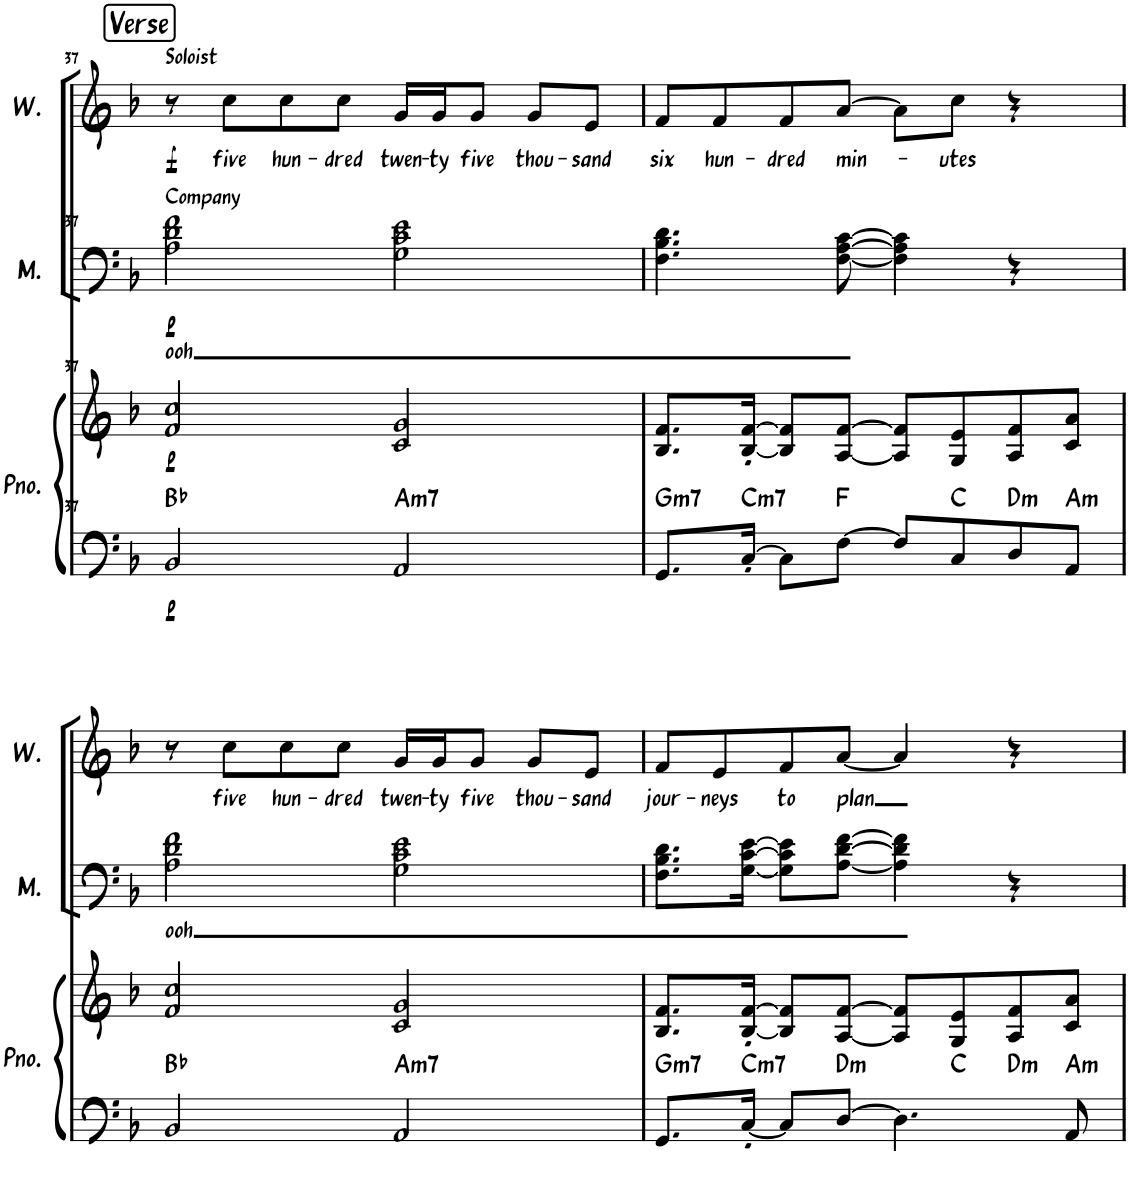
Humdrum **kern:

**kern	**kern	**dynam	**harte	**kern	**text	**dynam	**kern	**text	**dynam
*part3	*part3	*part3	*part3	*part2	*part2	*part2	*part1	*part1	*part1
*staff4	*staff3	*staff3/4	*	*staff2	*staff2	*staff2	*staff1	*staff1	*staff1
*I"钢琴	*	*	*	*I"男声	*	*	*I"女声	*	*
!!LO:PB:g=z
*clefF4	*clefG2	*	*	*clefF4	*	*	*clefG2	*	*
*k[b-]	*k[b-]	*	*	*k[b-]	*	*	*k[b-]	*	*
*M4/4	*M4/4	*	*	*M4/4	*	*	*M4/4	*	*
!!LO:REH:place=s1:a:B:cj:fs=14:t=Verse
=37	=37	=37	=37	=37	=37	=37	=37	=37	=37
!	!	!	!	!	!	!	!LO:TX:a:t=Soloist	!	!
!	!	!	!	!LO:TX:a:t=Company	!	!	!	!	!
!	!	!LO:DY:b=2	!	!	!LO:LY:b	!	!	!	!
!	!	!LO:DY:n=1:b	!	!	!	!LO:DY:b	!	!	!LO:DY:b
2BB-/	2f/ 2cc/	p p	Bb:maj	2A\ 2d\ 2f\	ooh	p	8r	.	f
!	!	!	!	!	!	!	!	!LO:LY:b	!
.	.	.	.	.	.	.	8cc\L	five	.
!	!	!	!	!	!	!	!	!LO:LY:b	!
.	.	.	.	.	.	.	8cc\	hun-	.
!	!	!	!	!	!	!	!	!LO:LY:b	!
.	.	.	.	.	.	.	8cc\J	-dred	.
!	!	!	!LO:H:kt=m7	!	!	!	!	!LO:LY:b	!
2AA/	2c/ 2g/	.	A:min7	2G\ 2c\ 2e\	.	.	16g/LL	twen-	.
!	!	!	!	!	!	!	!	!LO:LY:b	!
.	.	.	.	.	.	.	16g/J	-ty	.
!	!	!	!	!	!	!	!	!LO:LY:b	!
.	.	.	.	.	.	.	8g/J	five	.
!	!	!	!	!	!	!	!	!LO:LY:b	!
.	.	.	.	.	.	.	8g/L	thou-	.
!	!	!	!	!	!	!	!	!LO:LY:b	!
.	.	.	.	.	.	.	8e/J	-sand	.
=38	=38	=38	=38	=38	=38	=38	=38	=38	=38
!	!	!	!LO:H:kt=m7	!	!	!	!	!LO:LY:b	!
8.GG/L	8.B-/ 8.f/L	.	G:min7	4.F\ 4.B-\ 4.d\	.	.	8f/L	six	.
!	!	!	!	!	!	!	!	!LO:LY:b	!
.	.	.	.	.	.	.	8f/	hun-	.
!	!	!	!LO:H:kt=m7	!	!	!	!	!	!
[16C'/Jk	[16B-/' [16f/'Jk	.	C:min7	.	.	.	.	.	.
!	!	!	!	!	!	!	!	!LO:LY:b	!
8C\L]	8B-/] 8f/]L	.	.	.	.	.	8f/	-dred	.
!	!	!	!	!	!	!	!	!LO:LY:b	!
[8F\J	[8A/ [8f/J	.	F:maj	[8F\ [8A\ [8c\	.	.	[8a/J	min-	.
8F/L]	8A/] 8f/]L	.	.	4F\] 4A\] 4c\]	.	.	8a\L]	.	.
!	!	!	!	!	!	!	!	!LO:LY:b	!
8C/	8G/ 8e/	.	C:maj	.	.	.	8cc\J	-utes	.
!	!	!	!LO:H:kt=m	!	!	!	!	!	!
8D/	8A/ 8f/	.	D:min	4r	.	.	4r	.	.
!	!	!	!LO:H:kt=m	!	!	!	!	!	!
8AA/J	8c/ 8a/J	.	A:min	.	.	.	.	.	.
!!LO:LB:g=z
=39	=39	=39	=39	=39	=39	=39	=39	=39	=39
!	!	!	!	!	!LO:LY:b	!	!	!	!
2BB-/	2f/ 2cc/	.	Bb:maj	2A\ 2d\ 2f\	ooh	.	8r	.	.
!	!	!	!	!	!	!	!	!LO:LY:b	!
.	.	.	.	.	.	.	8cc\L	five	.
!	!	!	!	!	!	!	!	!LO:LY:b	!
.	.	.	.	.	.	.	8cc\	hun-	.
!	!	!	!	!	!	!	!	!LO:LY:b	!
.	.	.	.	.	.	.	8cc\J	-dred	.
!	!	!	!LO:H:kt=m7	!	!	!	!	!LO:LY:b	!
2AA/	2c/ 2g/	.	A:min7	2G\ 2c\ 2e\	.	.	16g/LL	twen-	.
!	!	!	!	!	!	!	!	!LO:LY:b	!
.	.	.	.	.	.	.	16g/J	-ty	.
!	!	!	!	!	!	!	!	!LO:LY:b	!
.	.	.	.	.	.	.	8g/J	five	.
!	!	!	!	!	!	!	!	!LO:LY:b	!
.	.	.	.	.	.	.	8g/L	thou-	.
!	!	!	!	!	!	!	!	!LO:LY:b	!
.	.	.	.	.	.	.	8e/J	-sand	.
=40	=40	=40	=40	=40	=40	=40	=40	=40	=40
!	!	!	!LO:H:kt=m7	!	!	!	!	!LO:LY:b	!
8.GG/L	8.B-/ 8.f/L	.	G:min7	8.F\ 8.B-\ 8.d\L	.	.	8f/L	jour-	.
!	!	!	!	!	!	!	!	!LO:LY:b	!
.	.	.	.	.	.	.	8e/	-neys	.
!	!	!	!LO:H:kt=m7	!	!	!	!	!	!
[16C'/Jk	[16B-/' [16f/'Jk	.	C:min7	[16G\ [16c\ [16e\Jk	.	.	.	.	.
!	!	!	!	!	!	!	!	!LO:LY:b	!
8C/L]	8B-/] 8f/]L	.	.	8G\] 8c\] 8e\]L	.	.	8f/	to	.
!	!	!	!LO:H:kt=m	!	!	!	!	!LO:LY:b	!
[8D/J	[8A/ [8f/J	.	D:min	[8A\ [8d\ [8f\J	.	.	[8a/J	plan	.
4.D\]	8A/] 8f/]L	.	.	4A\] 4d\] 4f\]	.	.	4a/]	.	.
.	8G/ 8e/	.	C:maj	.	.	.	.	.	.
!	!	!	!LO:H:kt=m	!	!	!	!	!	!
.	8A/ 8f/	.	D:min	4r	.	.	4r	.	.
!	!	!	!LO:H:kt=m	!	!	!	!	!	!
8AA/	8c/ 8a/J	.	A:min	.	.	.	.	.	.
=	=	=	=	=	=	=	=	=	=
*-	*-	*-	*-	*-	*-	*-	*-	*-	*-
